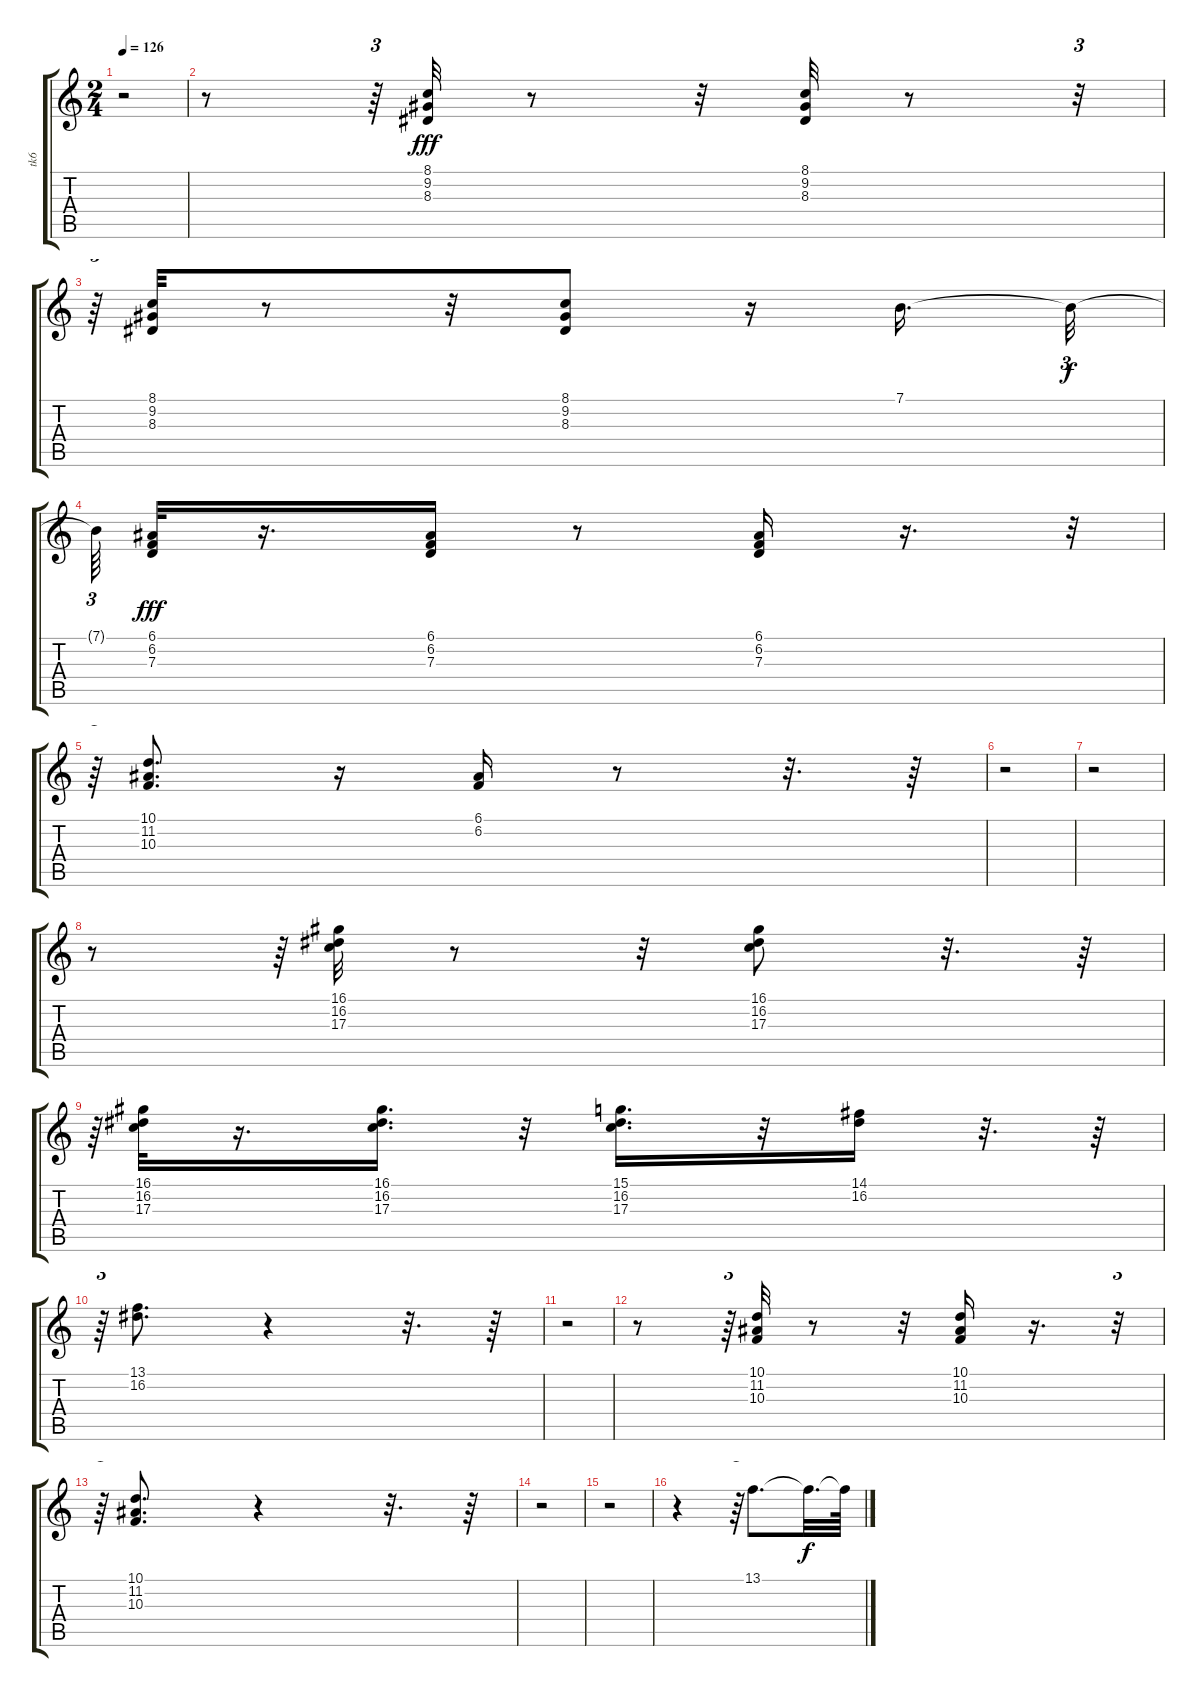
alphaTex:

\track ("tk6" "tk6") {instrument reedorgan}
\staff {score tabs}
\tuning (E4 B3 G3 D3 A2 E2) {hide}
\ts (2 4)
\tempo 126
\clef g2
\ks c
r.2{dy f} |
r.8 r.64{tu (3 2)} (8.1 9.2 8.3).32{dy fff} r.8 r.32 (8.1 9.2 8.3).32 r.8 r.32{tu (3 2)} |
r.64{tu (3 2)} (8.1 9.2 8.3).32 r.8 r.32 (8.1 9.2 8.3).8 r.16 7.1.16{d} 7.1{t}.32{tu (3 2) dy f} |
7.1{t}.64{tu (3 2)} (6.1 6.2 7.3).32{dy fff} r.16{d} (6.1 6.2 7.3).16 r.8 (6.1 6.2 7.3).16 r.16{d} r.32{tu (3 2)} |
r.64{tu (3 2)} (10.1 11.2 10.3).8{d} r.16 (6.1 6.2).16 r.8 r.32{d} r.64 |
r.2 |
r.2 |
r.8 r.64{tu (3 2)} (16.1 16.2 17.3).32 r.8 r.32 (16.1 16.2 17.3).8 r.32{d} r.64 |
r.64{tu (3 2)} (16.1 16.2 17.3).32 r.16{d} (16.1 16.2 17.3).16{d} r.32 (15.1 16.2 17.3).16{d} r.32 (14.1 16.2).16 r.32{d} r.64 |
r.64{tu (3 2)} (13.1 16.2).8{d} r.4 r.32{d} r.64 |
r.2 |
r.8 r.64{tu (3 2)} (10.1 11.2 10.3).32 r.8 r.32 (10.1 11.2 10.3).16 r.16{d} r.32{tu (3 2)} |
r.64{tu (3 2)} (10.1 11.2 10.3).8{d} r.4 r.32{d} r.64 |
r.2 |
r.2 |
r.4 r.64{tu (3 2)} 13.1.8{d} 13.1{t}.32{d dy f} 13.1{t}.64
